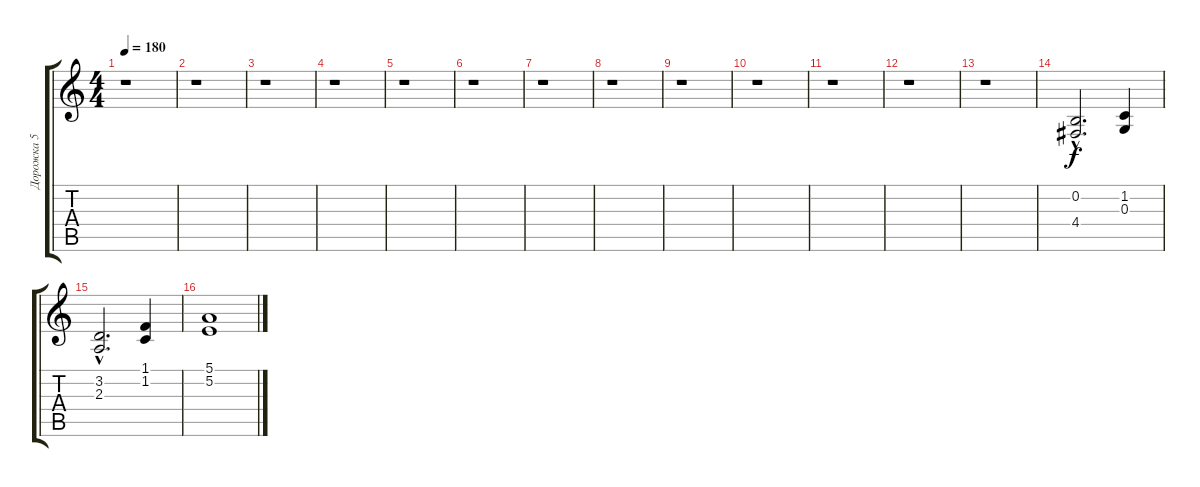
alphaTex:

\track ("Дорожка 5" "Дорожка 5") {instrument pad4choir}
\staff {score tabs}
\tuning (E4 B3 G3 D3 A2 E2) {hide}
\ts (4 4)
\tempo 180
\clef g2
\ks c
r.1{dy f} |
r.1 |
r.1 |
r.1 |
r.1 |
r.1 |
r.1 |
r.1 |
r.1 |
r.1 |
r.1 |
r.1 |
r.1 |
(0.2{hac} 4.4{hac}).2{d} (1.2 0.3).4 |
(3.2{hac} 2.3{hac}).2{d} (1.1 1.2).4 |
(5.1 5.2).1
